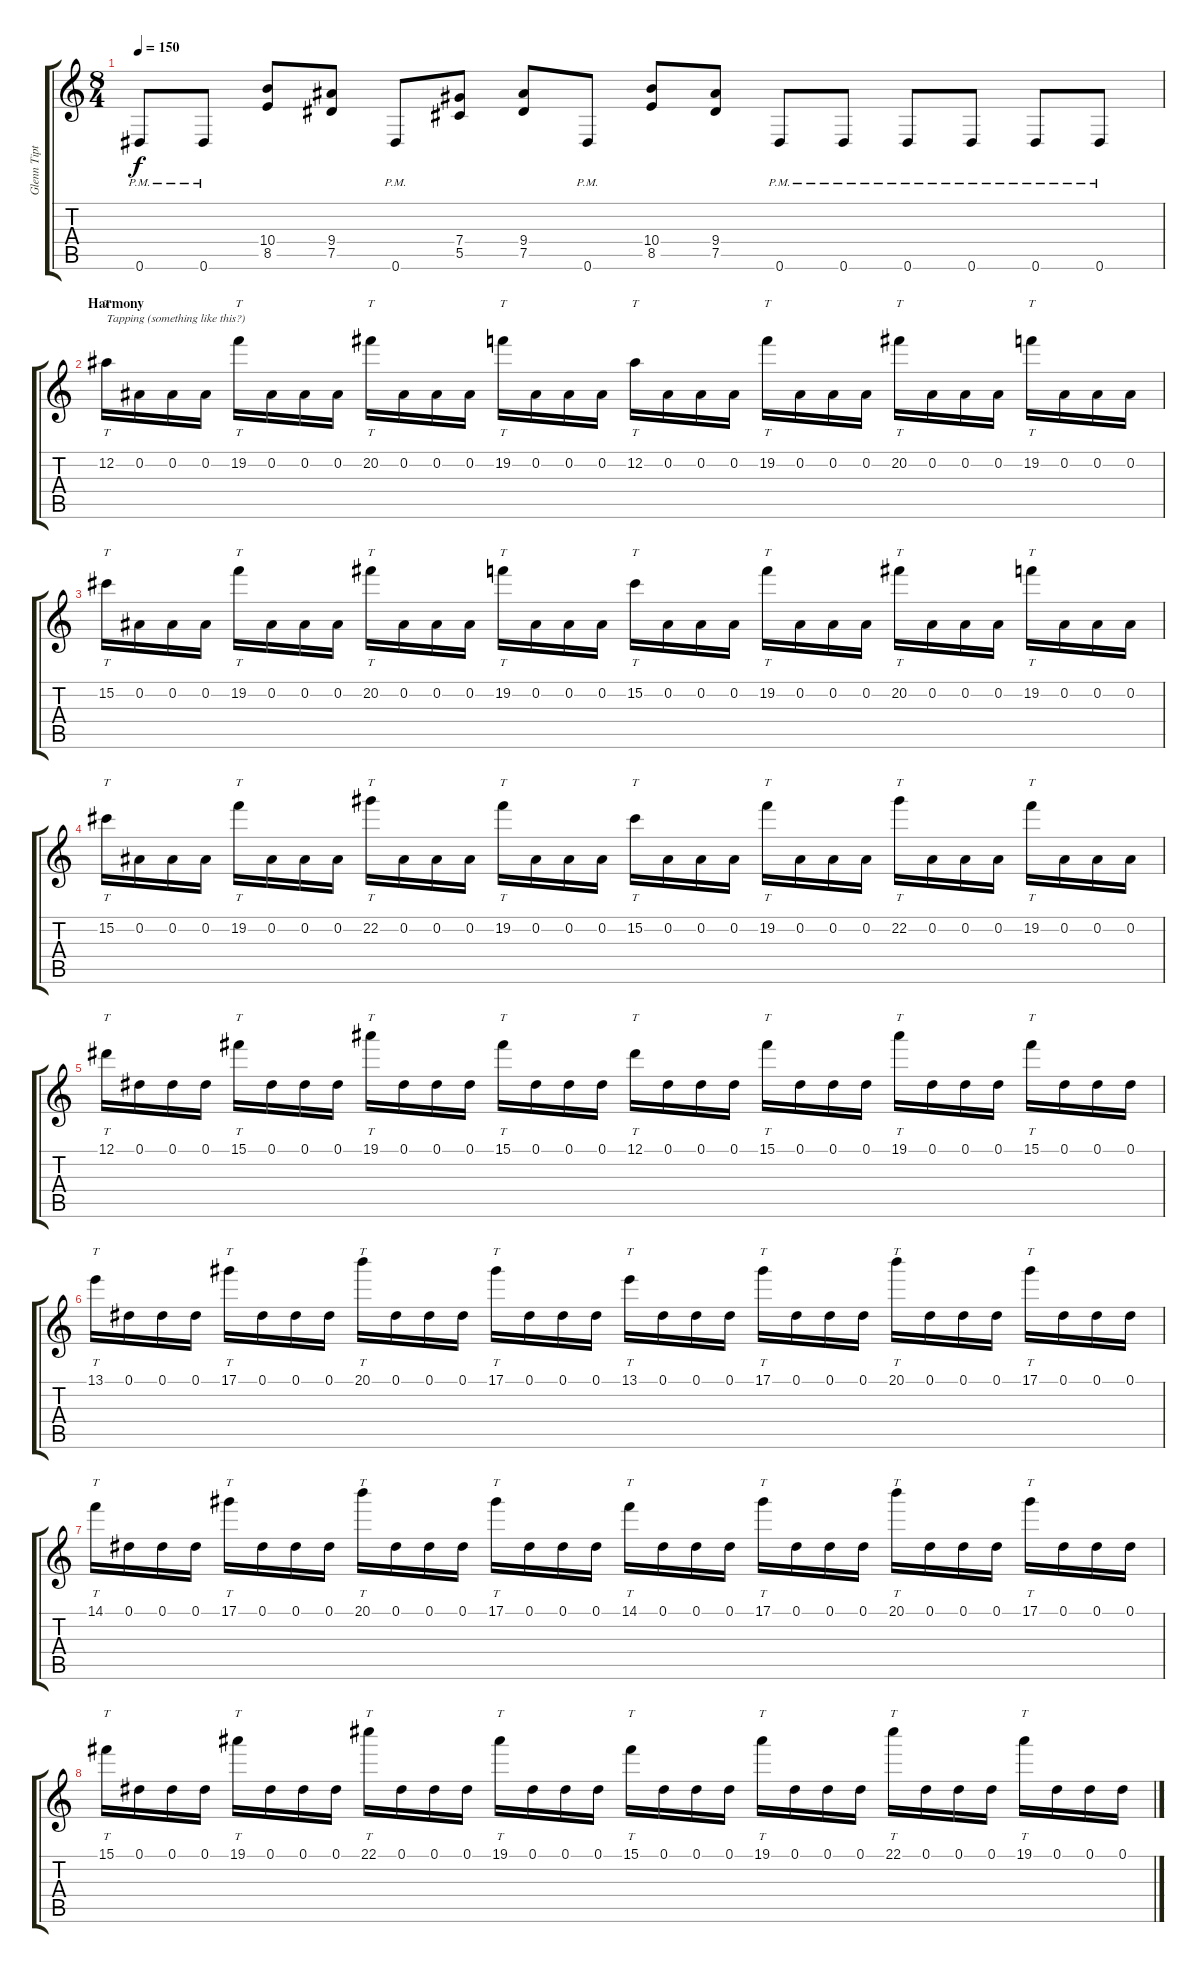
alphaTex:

\track ("Glenn Tipton" "Glenn Tipt") {instrument distortionguitar}
\staff {score tabs}
\tuning (Eb4 Bb3 Gb3 Db3 Ab2 Eb2) {hide}
\ts (8 4)
\tempo 150
\clef g2
\ks c
0.6{pm}.8{dy f} 0.6{pm}.8 (10.4 8.5).8 (9.4 7.5).8 0.6{pm}.8 (7.4 5.5).8 (9.4 7.5).8 0.6{pm}.8 (10.4 8.5).8 (9.4 7.5).8 0.6{pm}.8 0.6{pm}.8 0.6{pm}.8 0.6{pm}.8 0.6{pm}.8 0.6{pm}.8 |
\section ("" "Harmony")
12.2.16{tt txt "Tapping (something like this?)"} 0.2.16 0.2.16 0.2.16 19.2.16{tt} 0.2.16 0.2.16 0.2.16 20.2.16{tt} 0.2.16 0.2.16 0.2.16 19.2.16{tt} 0.2.16 0.2.16 0.2.16 12.2.16{tt} 0.2.16 0.2.16 0.2.16 19.2.16{tt} 0.2.16 0.2.16 0.2.16 20.2.16{tt} 0.2.16 0.2.16 0.2.16 19.2.16{tt} 0.2.16 0.2.16 0.2.16 |
15.2.16{tt} 0.2.16 0.2.16 0.2.16 19.2.16{tt} 0.2.16 0.2.16 0.2.16 20.2.16{tt} 0.2.16 0.2.16 0.2.16 19.2.16{tt} 0.2.16 0.2.16 0.2.16 15.2.16{tt} 0.2.16 0.2.16 0.2.16 19.2.16{tt} 0.2.16 0.2.16 0.2.16 20.2.16{tt} 0.2.16 0.2.16 0.2.16 19.2.16{tt} 0.2.16 0.2.16 0.2.16 |
15.2.16{tt} 0.2.16 0.2.16 0.2.16 19.2.16{tt} 0.2.16 0.2.16 0.2.16 22.2.16{tt} 0.2.16 0.2.16 0.2.16 19.2.16{tt} 0.2.16 0.2.16 0.2.16 15.2.16{tt} 0.2.16 0.2.16 0.2.16 19.2.16{tt} 0.2.16 0.2.16 0.2.16 22.2.16{tt} 0.2.16 0.2.16 0.2.16 19.2.16{tt} 0.2.16 0.2.16 0.2.16 |
12.1.16{tt} 0.1.16 0.1.16 0.1.16 15.1.16{tt} 0.1.16 0.1.16 0.1.16 19.1.16{tt} 0.1.16 0.1.16 0.1.16 15.1.16{tt} 0.1.16 0.1.16 0.1.16 12.1.16{tt} 0.1.16 0.1.16 0.1.16 15.1.16{tt} 0.1.16 0.1.16 0.1.16 19.1.16{tt} 0.1.16 0.1.16 0.1.16 15.1.16{tt} 0.1.16 0.1.16 0.1.16 |
13.1.16{tt} 0.1.16 0.1.16 0.1.16 17.1.16{tt} 0.1.16 0.1.16 0.1.16 20.1.16{tt} 0.1.16 0.1.16 0.1.16 17.1.16{tt} 0.1.16 0.1.16 0.1.16 13.1.16{tt} 0.1.16 0.1.16 0.1.16 17.1.16{tt} 0.1.16 0.1.16 0.1.16 20.1.16{tt} 0.1.16 0.1.16 0.1.16 17.1.16{tt} 0.1.16 0.1.16 0.1.16 |
14.1.16{tt} 0.1.16 0.1.16 0.1.16 17.1.16{tt} 0.1.16 0.1.16 0.1.16 20.1.16{tt} 0.1.16 0.1.16 0.1.16 17.1.16{tt} 0.1.16 0.1.16 0.1.16 14.1.16{tt} 0.1.16 0.1.16 0.1.16 17.1.16{tt} 0.1.16 0.1.16 0.1.16 20.1.16{tt} 0.1.16 0.1.16 0.1.16 17.1.16{tt} 0.1.16 0.1.16 0.1.16 |
15.1.16{tt} 0.1.16 0.1.16 0.1.16 19.1.16{tt} 0.1.16 0.1.16 0.1.16 22.1.16{tt} 0.1.16 0.1.16 0.1.16 19.1.16{tt} 0.1.16 0.1.16 0.1.16 15.1.16{tt} 0.1.16 0.1.16 0.1.16 19.1.16{tt} 0.1.16 0.1.16 0.1.16 22.1.16{tt} 0.1.16 0.1.16 0.1.16 19.1.16{tt} 0.1.16 0.1.16 0.1.16
